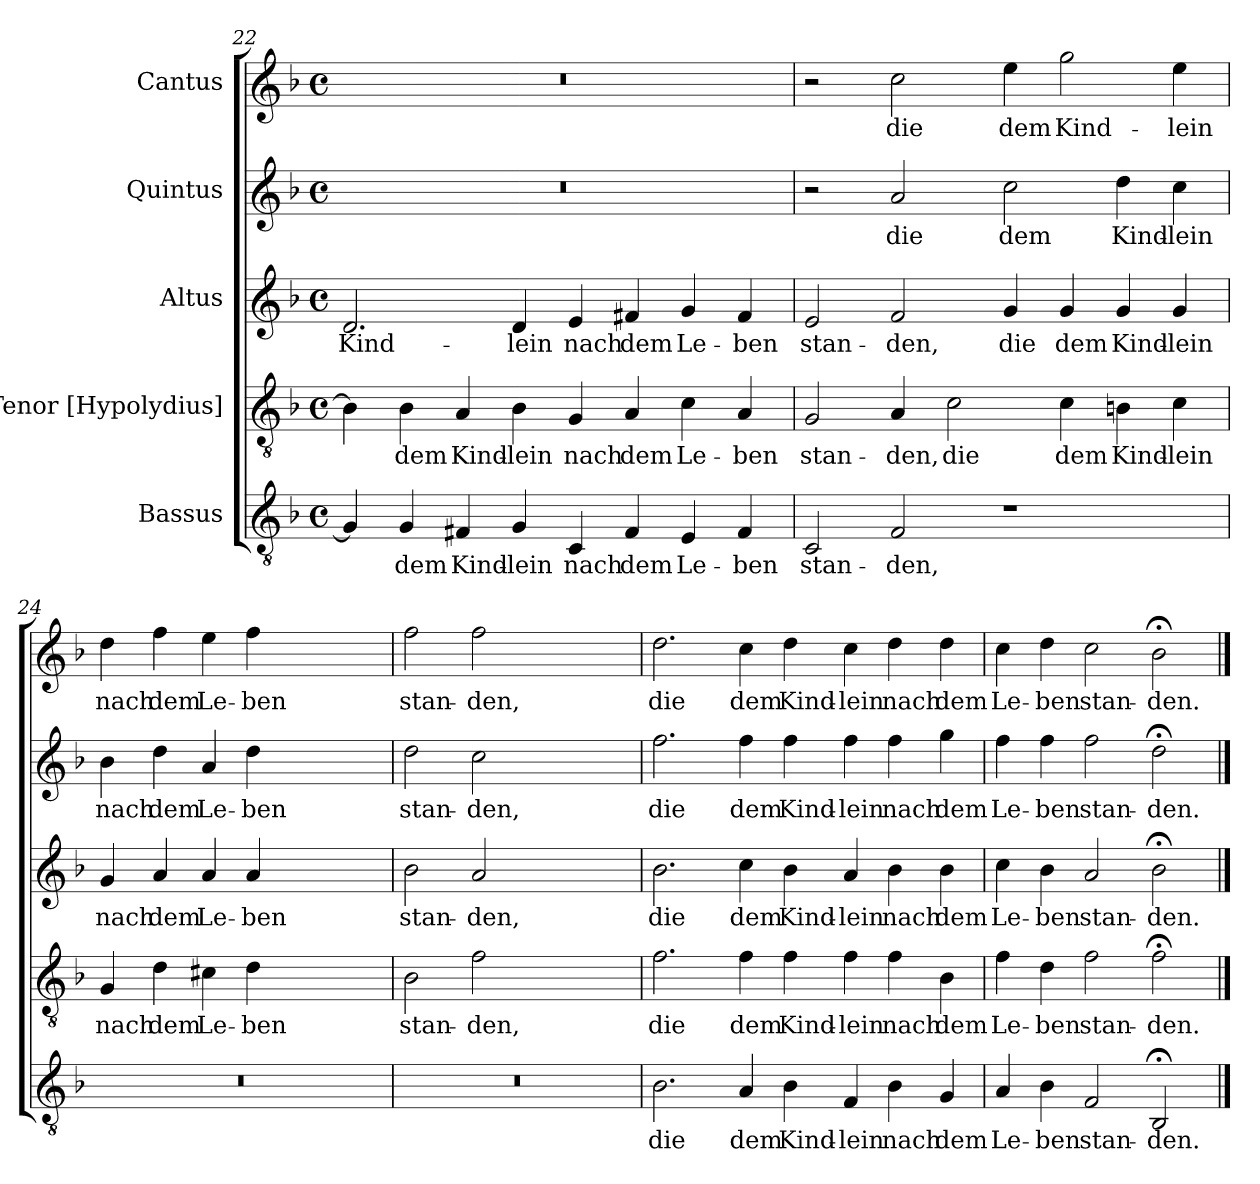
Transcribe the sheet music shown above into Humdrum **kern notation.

**kern	**text	**kern	**text	**kern	**text	**kern	**text	**kern	**text
*part5	*part5	*part4	*part4	*part3	*part3	*part2	*part2	*part1	*part1
*staff5	*staff5	*staff4	*staff4	*staff3	*staff3	*staff2	*staff2	*staff1	*staff1
*I"Bassus	*	*I"Tenor [Hypolydius]	*	*I"Altus	*	*I"Quintus	*	*I"Cantus	*
!!LO:PB:g=z
*clefGv2	*	*clefGv2	*	*clefG2	*	*clefG2	*	*clefG2	*
*k[b-]	*	*k[b-]	*	*k[b-]	*	*k[b-]	*	*k[b-]	*
*M4/2	*	*M4/2	*	*M4/2	*	*M4/2	*	*M4/2	*
*met(c)	*	*met(c)	*	*met(c)	*	*met(c)	*	*met(c)	*
=22	=22	=22	=22	=22	=22	=22	=22	=22	=22
!	!	!	!	!	!LO:LY:b	!	!	!	!
4G/]	.	4B-\]	.	2.d/	Kind-	0r	.	0r	.
!	!LO:LY:b	!	!LO:LY:b	!	!	!	!	!	!
4G/	dem	4B-\	dem	.	.	.	.	.	.
!	!LO:LY:b	!	!LO:LY:b	!	!	!	!	!	!
4F#X/	Kind-	4A/	Kind-	.	.	.	.	.	.
!	!LO:LY:b	!	!LO:LY:b	!	!LO:LY:b	!	!	!	!
4G/	-lein	4B-\	-lein	4d/	-lein	.	.	.	.
!	!LO:LY:b	!	!LO:LY:b	!	!LO:LY:b	!	!	!	!
4C/	nach	4G/	nach	4e/	nach	.	.	.	.
!	!LO:LY:b	!	!LO:LY:b	!	!LO:LY:b	!	!	!	!
4F#/	dem	4A/	dem	4f#X/	dem	.	.	.	.
!	!LO:LY:b	!	!LO:LY:b	!	!LO:LY:b	!	!	!	!
4E/	Le-	4c\	Le-	4g/	Le-	.	.	.	.
!	!LO:LY:b	!	!LO:LY:b	!	!LO:LY:b	!	!	!	!
4F#/	-ben	4A/	-ben	4f#/	-ben	.	.	.	.
=23	=23	=23	=23	=23	=23	=23	=23	=23	=23
!	!LO:LY:b	!	!LO:LY:b	!	!LO:LY:b	!	!	!	!
2C/	stan-	2G/	stan-	2e/	stan-	2r	.	2r	.
!	!LO:LY:b	!	!LO:LY:b	!	!LO:LY:b	!	!LO:LY:b	!	!LO:LY:b
2F/	-den,	4A/	-den,	2f/	-den,	2a/	die	2cc\	die
!	!	!	!LO:LY:b	!	!	!	!	!	!
.	.	2c\	die	.	.	.	.	.	.
!	!	!	!	!	!LO:LY:b	!	!LO:LY:b	!	!LO:LY:b
1r	.	.	.	4g/	die	2cc\	dem	4ee\	dem
!	!	!	!LO:LY:b	!	!LO:LY:b	!	!	!	!LO:LY:b
.	.	4c\	dem	4g/	dem	.	.	2gg\	Kind-
!	!	!	!LO:LY:b	!	!LO:LY:b	!	!LO:LY:b	!	!
.	.	4Bn\	Kind-	4g/	Kind-	4dd\	Kind-	.	.
!	!	!	!LO:LY:b	!	!LO:LY:b	!	!LO:LY:b	!	!LO:LY:b
.	.	4c\	-lein	4g/	-lein	4cc\	-lein	4ee\	-lein
=24	=24	=24	=24	=24	=24	=24	=24	=24	=24
!	!	!	!LO:LY:b	!	!LO:LY:b	!	!LO:LY:b	!	!LO:LY:b
0r	.	4G/	nach	4g/	nach	4b-\	nach	4dd\	nach
!	!	!	!LO:LY:b	!	!LO:LY:b	!	!LO:LY:b	!	!LO:LY:b
.	.	4d\	dem	4a/	dem	4dd\	dem	4ff\	dem
!	!	!	!LO:LY:b	!	!LO:LY:b	!	!LO:LY:b	!	!LO:LY:b
.	.	4c#X\	Le-	4a/	Le-	4a/	Le-	4ee\	Le-
!	!	!	!LO:LY:b	!	!LO:LY:b	!	!LO:LY:b	!	!LO:LY:b
.	.	4d\	-ben	4a/	-ben	4dd\	-ben	4ff\	-ben
.	.	1ryy	.	1ryy	.	1ryy	.	1ryy	.
!!LO:LB:g=z
=24X4	=24X4	=24X4	=24X4	=24X4	=24X4	=24X4	=24X4	=24X4	=24X4
!	!	!	!LO:LY:b	!	!LO:LY:b	!	!LO:LY:b	!	!LO:LY:b
0r	.	2B-\	stan-	2b-\	stan-	2dd\	stan-	2ff\	stan-
!	!	!	!LO:LY:b	!	!LO:LY:b	!	!LO:LY:b	!	!LO:LY:b
.	.	2f\	-den,	2a/	-den,	2cc\	-den,	2ff\	-den,
.	.	1ryy	.	1ryy	.	1ryy	.	1ryy	.
=25	=25	=25	=25	=25	=25	=25	=25	=25	=25
!	!LO:LY:b	!	!LO:LY:b	!	!LO:LY:b	!	!LO:LY:b	!	!LO:LY:b
2.B-\	die	2.f\	die	2.b-\	die	2.ff\	die	2.dd\	die
!	!LO:LY:b	!	!LO:LY:b	!	!LO:LY:b	!	!LO:LY:b	!	!LO:LY:b
4A/	dem	4f\	dem	4cc\	dem	4ff\	dem	4cc\	dem
!	!LO:LY:b	!	!LO:LY:b	!	!LO:LY:b	!	!LO:LY:b	!	!LO:LY:b
4B-\	Kind-	4f\	Kind-	4b-\	Kind-	4ff\	Kind-	4dd\	Kind-
!	!LO:LY:b	!	!LO:LY:b	!	!LO:LY:b	!	!LO:LY:b	!	!LO:LY:b
4F/	-lein	4f\	-lein	4a/	-lein	4ff\	-lein	4cc\	-lein
!	!LO:LY:b	!	!LO:LY:b	!	!LO:LY:b	!	!LO:LY:b	!	!LO:LY:b
4B-\	nach	4f\	nach	4b-\	nach	4ff\	nach	4dd\	nach
!	!LO:LY:b	!	!LO:LY:b	!	!LO:LY:b	!	!LO:LY:b	!	!LO:LY:b
4G/	dem	4B-\	dem	4b-\	dem	4gg\	dem	4dd\	dem
=26	=26	=26	=26	=26	=26	=26	=26	=26	=26
!	!LO:LY:b	!	!LO:LY:b	!	!LO:LY:b	!	!LO:LY:b	!	!LO:LY:b
4A/	Le-	4f\	Le-	4cc\	Le-	4ff\	Le-	4cc\	Le-
!	!LO:LY:b	!	!LO:LY:b	!	!LO:LY:b	!	!LO:LY:b	!	!LO:LY:b
4B-\	-ben	4d\	-ben	4b-\	-ben	4ff\	-ben	4dd\	-ben
!	!LO:LY:b	!	!LO:LY:b	!	!LO:LY:b	!	!LO:LY:b	!	!LO:LY:b
2F/	stan-	2f\	stan-	2a/	stan-	2ff\	stan-	2cc\	stan-
!	!LO:LY:b	!	!LO:LY:b	!	!LO:LY:b	!	!LO:LY:b	!	!LO:LY:b
2BB-;</	-den.	2f;<\	-den.	2b-;<\	-den.	2dd;<\	-den.	2b-;<\	-den.
==	==	==	==	==	==	==	==	==	==
*-	*-	*-	*-	*-	*-	*-	*-	*-	*-
